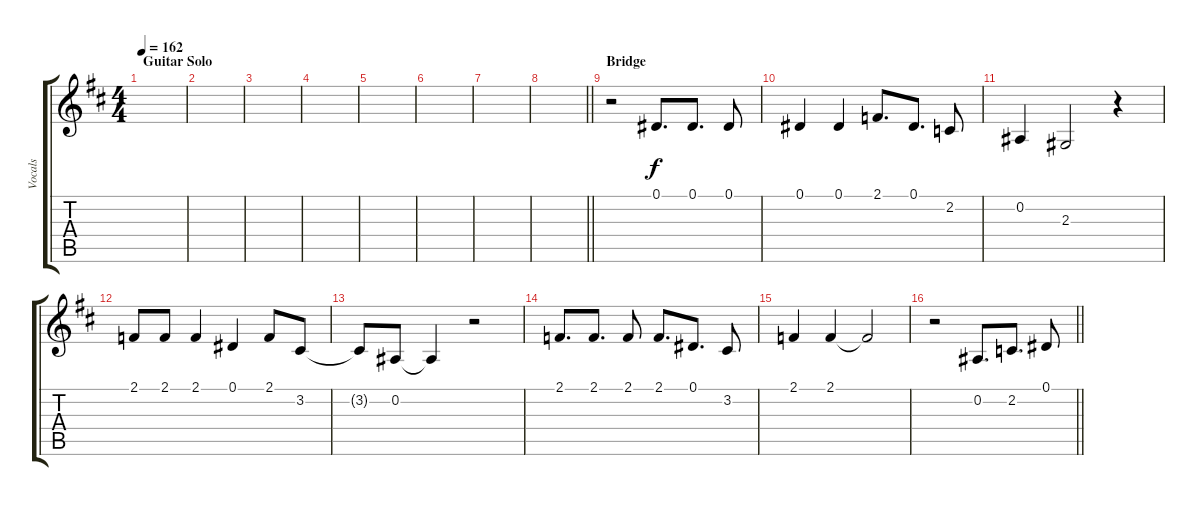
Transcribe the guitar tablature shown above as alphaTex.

\track ("Vocals" "Vocals") {instrument oboe}
\staff {score tabs}
\tuning (Eb4 Bb3 Gb3 Db3 Ab2 Eb2) {hide}
\ts (4 4)
\section ("" "Guitar Solo")
\tempo 162
\clef g2
\ks d
|
|
|
|
|
|
|
\barLineRight lightlight
|
\section ("" "Bridge")
r.2 0.1.8{d} 0.1.8{d} 0.1.8 |
0.1.4 0.1.4 2.1.8{d} 0.1.8{d} 2.2.8 |
0.2.4 2.3.2 r.4 |
2.1.8 2.1.8 2.1.4 0.1.4 2.1.8 3.2.8 |
3.2{t}.8 0.2.8 0.2{t}.4 r.2 |
2.1.8{d} 2.1.8{d} 2.1.8 2.1.8{d} 0.1.8{d} 3.2.8 |
2.1.4 2.1.4 2.1{t}.2 |
\barLineRight lightlight
r.2 0.2.8{d} 2.2.8{d} 0.1.8
